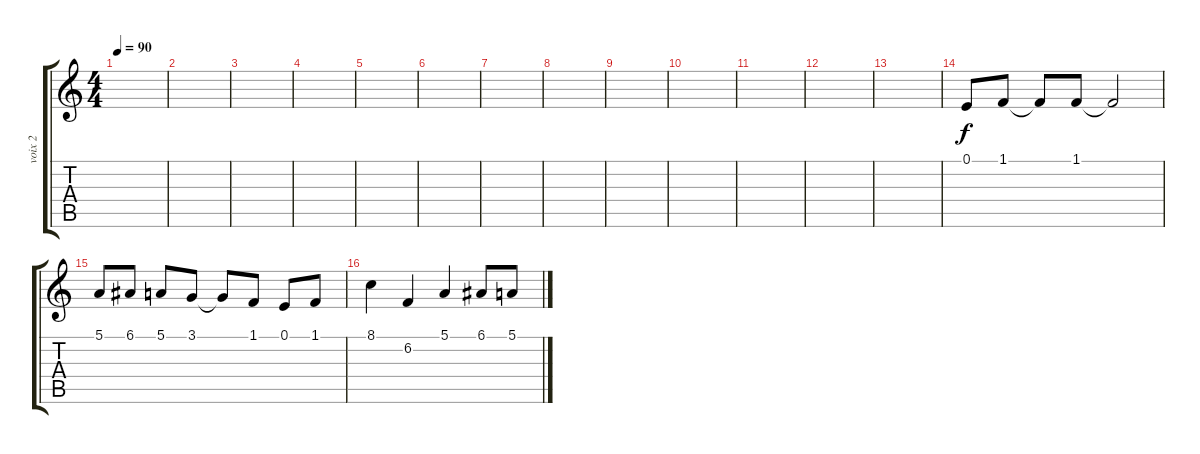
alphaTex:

\track ("voix 2" "voix 2") {instrument viola}
\staff {score tabs}
\tuning (E4 B3 G3 D3 A2 E2) {hide}
\ts (4 4)
\tempo 90
\clef g2
\ks c
|
|
|
|
|
|
|
|
|
|
|
|
|
0.1.8 1.1.8 1.1{t}.8 1.1.8 1.1{t}.2 |
5.1.8 6.1.8 5.1.8 3.1.8 3.1{t}.8 1.1.8 0.1.8 1.1.8 |
8.1.4 6.2.4 5.1.4 6.1.8 5.1.8
